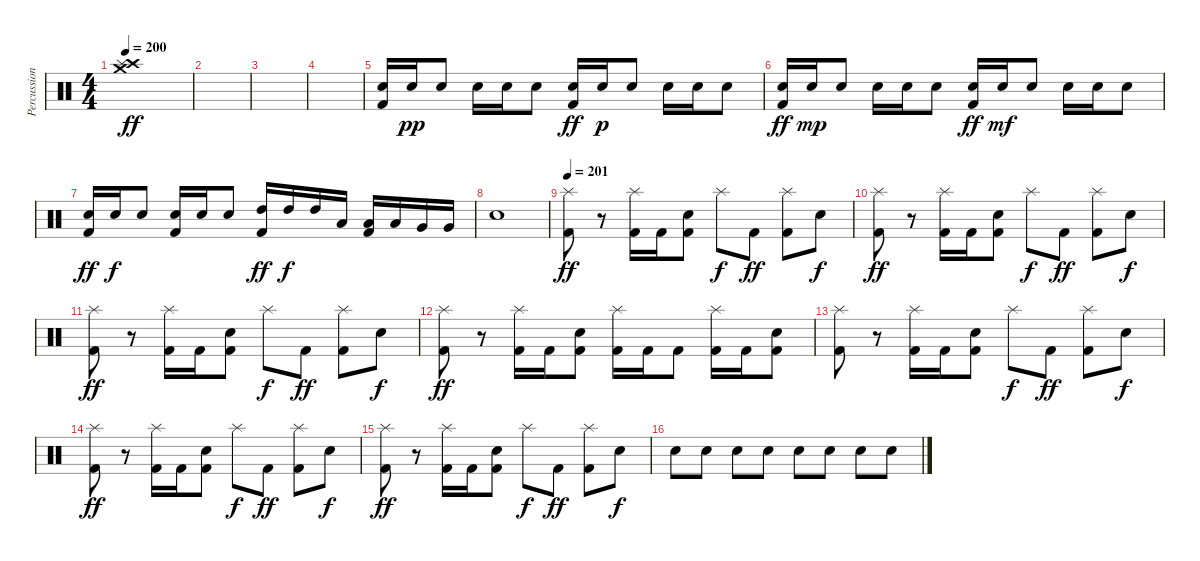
\track ("Percussion" "Percussion") {instrument percussion}
\staff {score}
\articulation defaults
\ts (4 4)
\tempo 200
\clef neutral
\ks c
("Crash high (hit)" "Crash medium (hit)" "Splash (hit)").1{dy ff} |
|
|
|
("Electric Snare (hit)" "Kick (hit) 2").16 "Electric Snare (hit)".16{dy pp} "Electric Snare (hit)".8 "Electric Snare (hit)".16 "Electric Snare (hit)".16 "Electric Snare (hit)".8 ("Electric Snare (hit)" "Kick (hit) 2").16{dy ff} "Electric Snare (hit)".16{dy p} "Electric Snare (hit)".8 "Electric Snare (hit)".16 "Electric Snare (hit)".16 "Electric Snare (hit)".8 |
("Electric Snare (hit)" "Kick (hit) 2").16{dy ff} "Electric Snare (hit)".16{dy mp} "Electric Snare (hit)".8 "Electric Snare (hit)".16 "Electric Snare (hit)".16 "Electric Snare (hit)".8 ("Electric Snare (hit)" "Kick (hit) 2").16{dy ff} "Electric Snare (hit)".16{dy mf} "Electric Snare (hit)".8 "Electric Snare (hit)".16 "Electric Snare (hit)".16 "Electric Snare (hit)".8 |
("Electric Snare (hit)" "Kick (hit) 2").16{dy ff} "Electric Snare (hit)".16{dy f} "Electric Snare (hit)".8 ("Electric Snare (hit)" "Kick (hit) 2").16 "Electric Snare (hit)".16 "Electric Snare (hit)".8 ("High Tom (hit)" "Kick (hit) 2").16{dy ff} "High Tom (hit)".16{dy f} "High Tom (hit)".16 "Low Tom (hit)".16 ("Low Tom (hit)" "Kick (hit) 2").16 "Low Tom (hit)".16 "Very Low Tom (hit)".16 "Very Low Tom (hit)".16 |
"Electric Snare (hit)".1 |
\tempo 200
\tempo 201
("Splash (hit)" "Kick (hit) 2").8{dy ff} r.8 ("Splash (hit)" "Kick (hit) 2").16 "Kick (hit) 2".16 ("Electric Snare (hit)" "Kick (hit) 2").8 "Splash (hit)".8{dy f} "Kick (hit) 2".8{dy ff} ("Splash (hit)" "Kick (hit) 2").8 "Electric Snare (hit)".8{dy f} |
("Splash (hit)" "Kick (hit) 2").8{dy ff} r.8 ("Splash (hit)" "Kick (hit) 2").16 "Kick (hit) 2".16 ("Electric Snare (hit)" "Kick (hit) 2").8 "Splash (hit)".8{dy f} "Kick (hit) 2".8{dy ff} ("Splash (hit)" "Kick (hit) 2").8 "Electric Snare (hit)".8{dy f} |
("Splash (hit)" "Kick (hit) 2").8{dy ff} r.8 ("Splash (hit)" "Kick (hit) 2").16 "Kick (hit) 2".16 ("Electric Snare (hit)" "Kick (hit) 2").8 "Splash (hit)".8{dy f} "Kick (hit) 2".8{dy ff} ("Splash (hit)" "Kick (hit) 2").8 "Electric Snare (hit)".8{dy f} |
("Splash (hit)" "Kick (hit) 2").8{dy ff} r.8 ("Splash (hit)" "Kick (hit) 2").16 "Kick (hit) 2".16 ("Electric Snare (hit)" "Kick (hit) 2").8 ("Splash (hit)" "Kick (hit) 2").16 "Kick (hit) 2".16 "Kick (hit) 2".8 ("Splash (hit)" "Kick (hit) 2").16 "Kick (hit) 2".16 ("Electric Snare (hit)" "Kick (hit) 2").8 |
("Splash (hit)" "Kick (hit) 2").8 r.8 ("Splash (hit)" "Kick (hit) 2").16 "Kick (hit) 2".16 ("Electric Snare (hit)" "Kick (hit) 2").8 "Splash (hit)".8{dy f} "Kick (hit) 2".8{dy ff} ("Splash (hit)" "Kick (hit) 2").8 "Electric Snare (hit)".8{dy f} |
("Splash (hit)" "Kick (hit) 2").8{dy ff} r.8 ("Splash (hit)" "Kick (hit) 2").16 "Kick (hit) 2".16 ("Electric Snare (hit)" "Kick (hit) 2").8 "Splash (hit)".8{dy f} "Kick (hit) 2".8{dy ff} ("Splash (hit)" "Kick (hit) 2").8 "Electric Snare (hit)".8{dy f} |
("Splash (hit)" "Kick (hit) 2").8{dy ff} r.8 ("Splash (hit)" "Kick (hit) 2").16 "Kick (hit) 2".16 ("Electric Snare (hit)" "Kick (hit) 2").8 "Splash (hit)".8{dy f} "Kick (hit) 2".8{dy ff} ("Splash (hit)" "Kick (hit) 2").8 "Electric Snare (hit)".8{dy f} |
"Electric Snare (hit)".8 "Electric Snare (hit)".8 "Electric Snare (hit)".8 "Electric Snare (hit)".8 "Electric Snare (hit)".8 "Electric Snare (hit)".8 "Electric Snare (hit)".8 "Electric Snare (hit)".8
